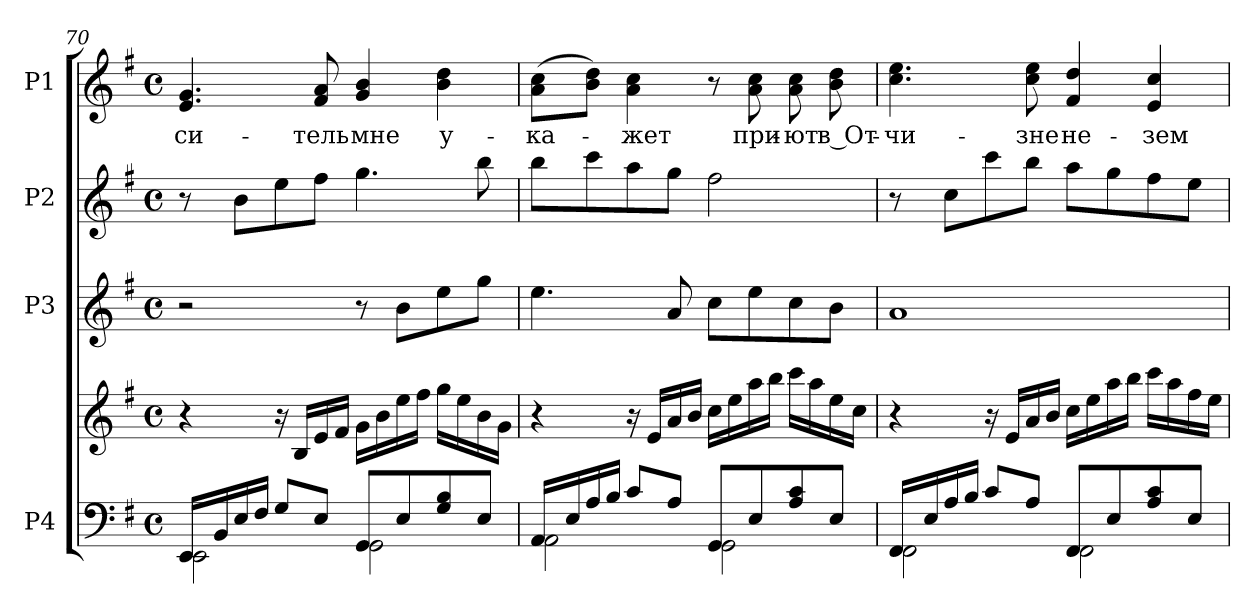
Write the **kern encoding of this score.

**kern	**kern	**kern	**kern	**kern	**text
*part4	*part4	*part3	*part2	*part1	*part1
*staff5	*staff4	*staff3	*staff2	*staff1	*staff1
*I"P4	*	*I"P3	*I"P2	*I"P1	*
!!LO:LB:g=z
*clefF4	*clefG2	*clefG2	*clefG2	*clefG2	*
*k[f#]	*k[f#]	*k[f#]	*k[f#]	*k[f#]	*
*G:	*G:	*G:	*G:	*G:	*
*M4/4	*M4/4	*M4/4	*M4/4	*M4/4	*
*met(c)	*met(c)	*met(c)	*met(c)	*met(c)	*
=70	=70	=70	=70	=70	=70
*^	*	*	*	*	*
!	!	!	!	!	!	!LO:LY:b:color=#000000
16EEi/LL	2EEi\	4r	2r	8r	4.ei/ 4.gi	-си-
16BBi/	.	.	.	.	.	.
16Ei/	.	.	.	8bi\L	.	.
16F#i/JJ	.	.	.	.	.	.
8Gi/L	.	16r	.	8eei\	.	.
.	.	16Bi/LL	.	.	.	.
!	!	!	!	!	!	!LO:LY:b:color=#000000
8Ei/J	.	16ei/	.	8ff#i\J	8f#i/ 8ai	-тель
.	.	16f#i/JJ	.	.	.	.
!	!	!	!	!	!	!LO:LY:b:color=#000000
8GGi/L	2GGi\	16gi\LL	8r	4.ggi\	4gi/ 4bi	мне
.	.	16bi\	.	.	.	.
8Ei/	.	16eei\	8bi\L	.	.	.
.	.	16ff#i\JJ	.	.	.	.
!	!	!	!	!	!	!LO:LY:b:color=#000000
8Gi/ 8Bi	.	16ggi\LL	8eei\	.	4bi\ 4ddi	у-
.	.	16eei\	.	.	.	.
8Ei/J	.	16bi\	8ggi\J	8bbi\	.	.
.	.	16gi\JJ	.	.	.	.
=71	=71	=71	=71	=71	=71	=71
!	!	!	!	!	!	!LO:LY:b:color=#000000
16AAi/LL	2AAi\	4r	4.eei\	8bbi\L	(8ai\ 8cciL	-ка-
16Ei/	.	.	.	.	.	.
16Ai/	.	.	.	8ccci\	8bi\ 8ddiJ)	.
16Bi/JJ	.	.	.	.	.	.
!	!	!	!	!	!	!LO:LY:b:color=#000000
8ci/L	.	16r	.	8aai\	4ai\ 4cci	-жет
.	.	16ei/LL	.	.	.	.
8Ai/J	.	16ai/	8ai/	8ggi\J	.	.
.	.	16bi/JJ	.	.	.	.
8GGi/L	2GGi\	16cci\LL	8cci\L	2ff#i\	8r	.
.	.	16eei\	.	.	.	.
!	!	!	!	!	!	!LO:LY:b:color=#000000
8Ei/	.	16aai\	8eei\	.	8ai\ 8cci	при-
.	.	16bbi\JJ	.	.	.	.
!	!	!	!	!	!	!LO:LY:b:color=#000000
8Ai/ 8ci	.	16ccci\LL	8cci\	.	8ai\ 8cci	-ют
.	.	16aai\	.	.	.	.
!	!	!	!	!	!	!LO:LY:b:color=#000000
8Ei/J	.	16eei\	8bi\J	.	8bi\ 8ddi	в От-
.	.	16cci\JJ	.	.	.	.
=72	=72	=72	=72	=72	=72	=72
!	!	!	!	!	!	!LO:LY:b:color=#000000
16FF#i/LL	2FF#i\	4r	1ai	8r	4.cci\ 4.eei	-чи-
16Ei/	.	.	.	.	.	.
16Ai/	.	.	.	8cci\L	.	.
16Bi/JJ	.	.	.	.	.	.
8ci/L	.	16r	.	8ccci\	.	.
.	.	16ei/LL	.	.	.	.
!	!	!	!	!	!	!LO:LY:b:color=#000000
8Ai/J	.	16ai/	.	8bbi\J	8cci\ 8eei	-зне
.	.	16bi/JJ	.	.	.	.
!	!	!	!	!	!	!LO:LY:b:color=#000000
8FF#i/L	2FF#i\	16cci\LL	.	8aai\L	4f#i/ 4ddi	не-
.	.	16eei\	.	.	.	.
8Ei/	.	16aai\	.	8ggi\	.	.
.	.	16bbi\JJ	.	.	.	.
!	!	!	!	!	!	!LO:LY:b:color=#000000
8Ai/ 8ci	.	16ccci\LL	.	8ff#i\	4ei/ 4cci	-зем-
.	.	16aai\	.	.	.	.
8Ei/J	.	16ff#i\	.	8eei\J	.	.
.	.	16eei\JJ	.	.	.	.
*v	*v	*	*	*	*	*
=	=	=	=	=	=
*-	*-	*-	*-	*-	*-
